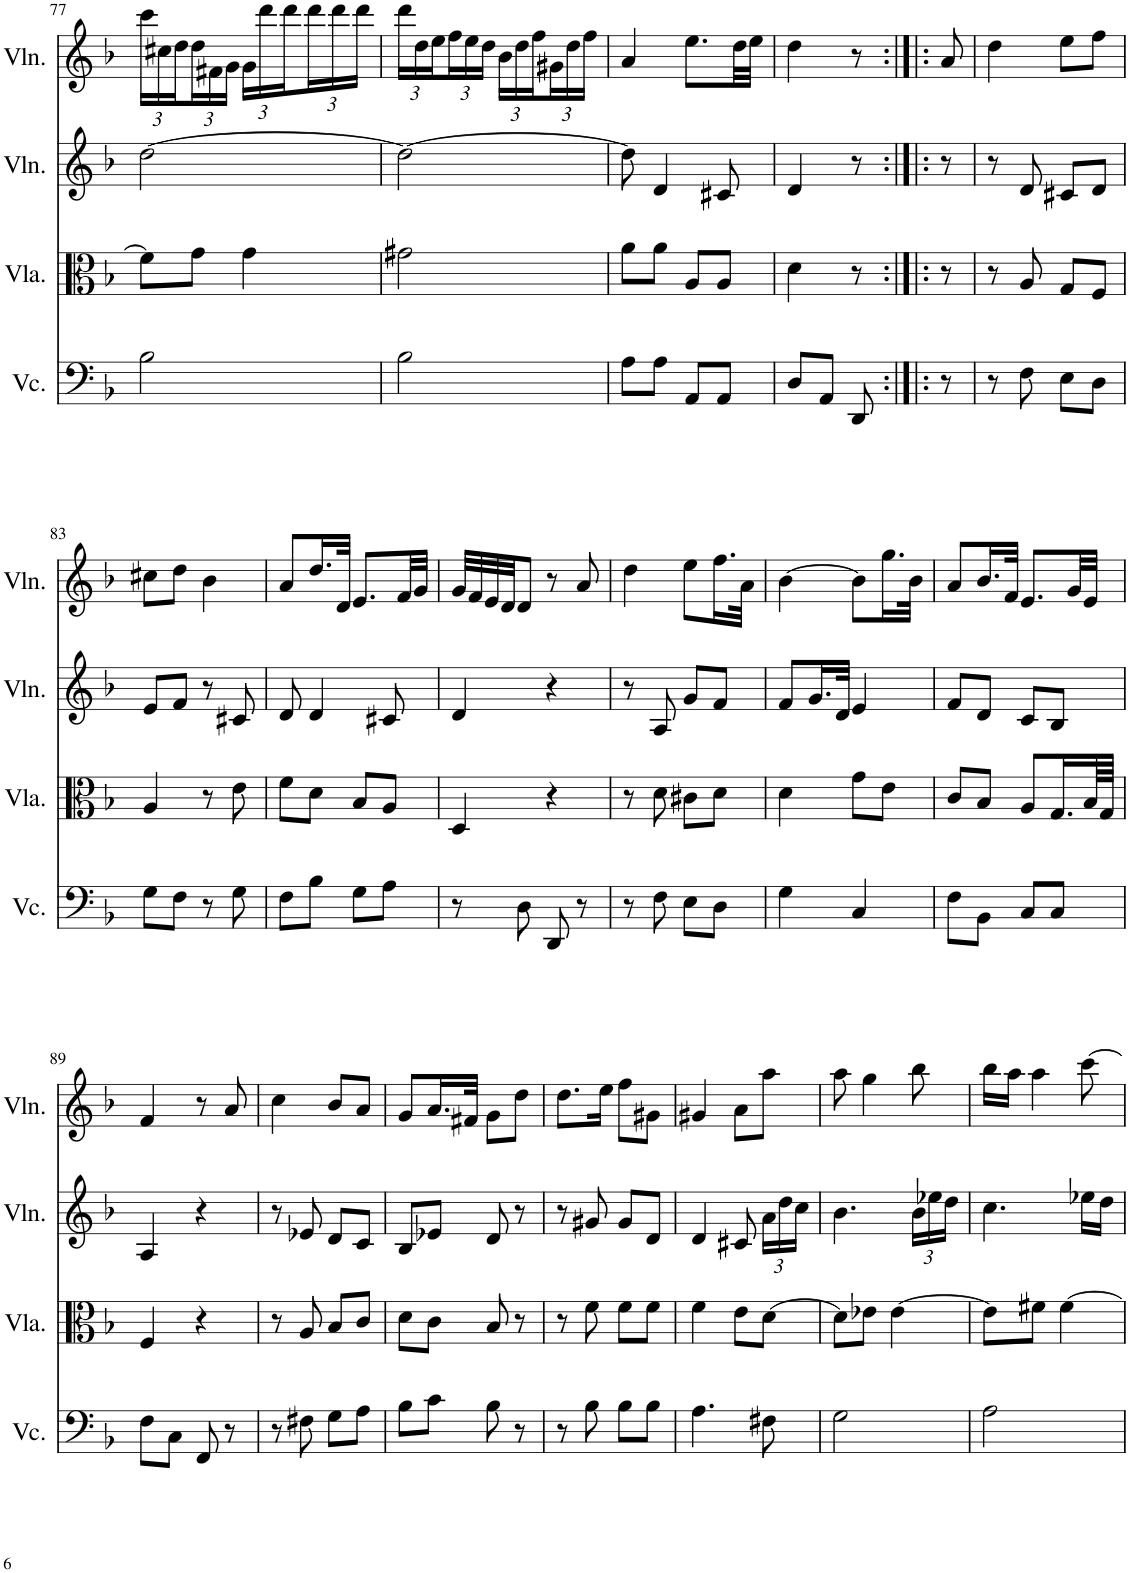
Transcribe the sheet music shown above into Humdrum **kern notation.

**kern	**kern	**kern	**kern
*part4	*part3	*part2	*part1
*staff4	*staff3	*staff2	*staff1
*I"Violoncello, Staff-3	*I"Viola, Staff-2	*I"Violin, Staff-1	*I"Violin, Staff
*I'Vc.	*I'Vla.	*I'Vln.	*I'Vln.
!!LO:PB:g=z
*clefF4	*clefC3	*clefG2	*clefG2
*k[b-]	*k[b-]	*k[b-]	*k[b-]
*M2/4	*M2/4	*M2/4	*M2/4
*	*	*	*Xbrackettup
=77	=77	=77	=77
2B-\	8f#\L]	[2dd\	24ccc\LL
.	.	.	24cc#X\
.	.	.	24dd\
.	8g\J	.	24dd\
.	.	.	24f#X\
.	.	.	24g\JJ
.	4g\	.	24g\LL
.	.	.	24ddd\
.	.	.	24ddd\
.	.	.	24ddd\
.	.	.	24ddd\
.	.	.	24ddd\JJ
=78	=78	=78	=78
2B-\	2g#X\	2dd\_	24ddd\LL
.	.	.	24dd\
.	.	.	24ee\
.	.	.	24ff\
.	.	.	24ee\
.	.	.	24dd\JJ
.	.	.	24b-\LL
.	.	.	24dd\
.	.	.	24ff\
.	.	.	24g#X\
.	.	.	24dd\
.	.	.	24ff\JJ
=79	=79	=79	=79
8A\L	8a\L	8dd\]	4a/
8A\J	8a\J	4d/	.
8AA/L	8A/L	.	8.ee\L
8AA/J	8A/J	8c#X/	.
.	.	.	32dd\LL
.	.	.	32ee\JJJ
=80	=80	=80	=80
8D/L	4d\	4d/	4dd\
8AA/J	.	.	.
8DD/	8r	8r	8r
=81:|!|:	=81:|!|:	=81:|!|:	=81:|!|:
8r	8r	8r	8a/
=82	=82	=82	=82
8r	8r	8r	4dd\
8F\	8A/	8d/	.
8E\L	8G/L	8c#X/L	8ee\L
8D\J	8F/J	8d/J	8ff\J
!!LO:LB:g=z
=83	=83	=83	=83
8G\L	4A/	8e/L	8cc#X\L
8F\J	.	8f/J	8dd\J
8r	8r	8r	4b-\
8G\	8e\	8c#X/	.
=84	=84	=84	=84
8F\L	8f\L	8d/	8a/L
8B-\J	8d\J	4d/	16.dd/L
.	.	.	32d/JJk
8G\L	8B-/L	.	8.e/L
8A\J	8A/J	8c#X/	.
.	.	.	32f/LL
.	.	.	32g/JJJ
=85	=85	=85	=85
8r	4D/	4d/	32g/LLL
.	.	.	32f/
.	.	.	32e/
.	.	.	32d/JJ
8D\	.	.	8d/J
8DD/	4r	4r	8r
8r	.	.	8a/
=86	=86	=86	=86
8r	8r	8r	4dd\
8F\	8d\	8A/	.
8E\L	8c#X\L	8g/L	8ee\L
8D\J	8d\J	8f/J	16.ff\L
.	.	.	32a\JJk
=87	=87	=87	=87
4G\	4d\	8f/L	[4b-\
.	.	16.g/L	.
.	.	32d/JJk	.
4C/	8g\L	4e/	8b-\L]
.	8e\J	.	16.gg\L
.	.	.	32b-\JJk
=88	=88	=88	=88
8F\L	8c/L	8f/L	8a/L
8BB-\J	8B-/J	8d/J	16.b-/L
.	.	.	32f/JJk
8C/L	8A/L	8c/L	8.e/L
8C/J	16.G/L	8B-/J	.
.	.	.	32g/LL
.	64B-/LL	.	32e/JJJ
.	64G/JJJJ	.	.
!!LO:LB:g=z
=89	=89	=89	=89
8F\L	4F/	4A/	4f/
8C\J	.	.	.
8FF/	4r	4r	8r
8r	.	.	8a/
=90	=90	=90	=90
8r	8r	8r	4cc\
8F#X\	8A/	8e-X/	.
8G\L	8B-/L	8d/L	8b-/L
8A\J	8c/J	8c/J	8a/J
=91	=91	=91	=91
8B-\L	8d\L	8B-/L	8g/L
8c\J	8c\J	8e-X/J	16.a/L
.	.	.	32f#X/JJk
8B-\	8B-/	8d/	8g\L
8r	8r	8r	8dd\J
=92	=92	=92	=92
8r	8r	8r	8.dd\L
8B-\	8f\	8g#X/	.
.	.	.	16ee\Jk
8B-\L	8f\L	8g#/L	8ff\L
8B-\J	8f\J	8d/J	8g#X\J
=93	=93	=93	=93
4.A\	4f\	4d/	4g#X/
.	8e\L	8c#X/	8a\L
*	*	*Xbrackettup	*
8F#X\	[8d\J	24a\LL	8aa\J
.	.	24dd\	.
.	.	24cc\JJ	.
=94	=94	=94	=94
2G\	8d\L]	4.b-\	8aa\
.	8e-X\J	.	4gg\
.	[4e-\	.	.
.	.	24b-\LL	8bb-\
.	.	24ee-X\	.
.	.	24dd\JJ	.
=95	=95	=95	=95
2A\	8e-\L]	4.cc\	16bb-\LL
.	.	.	16aa\JJ
.	8f#X\J	.	4aa\
.	[4f#\	.	.
.	.	16ee-X\LL	[8ccc\
.	.	16dd\JJ	.
=	=	=	=
*-	*-	*-	*-
